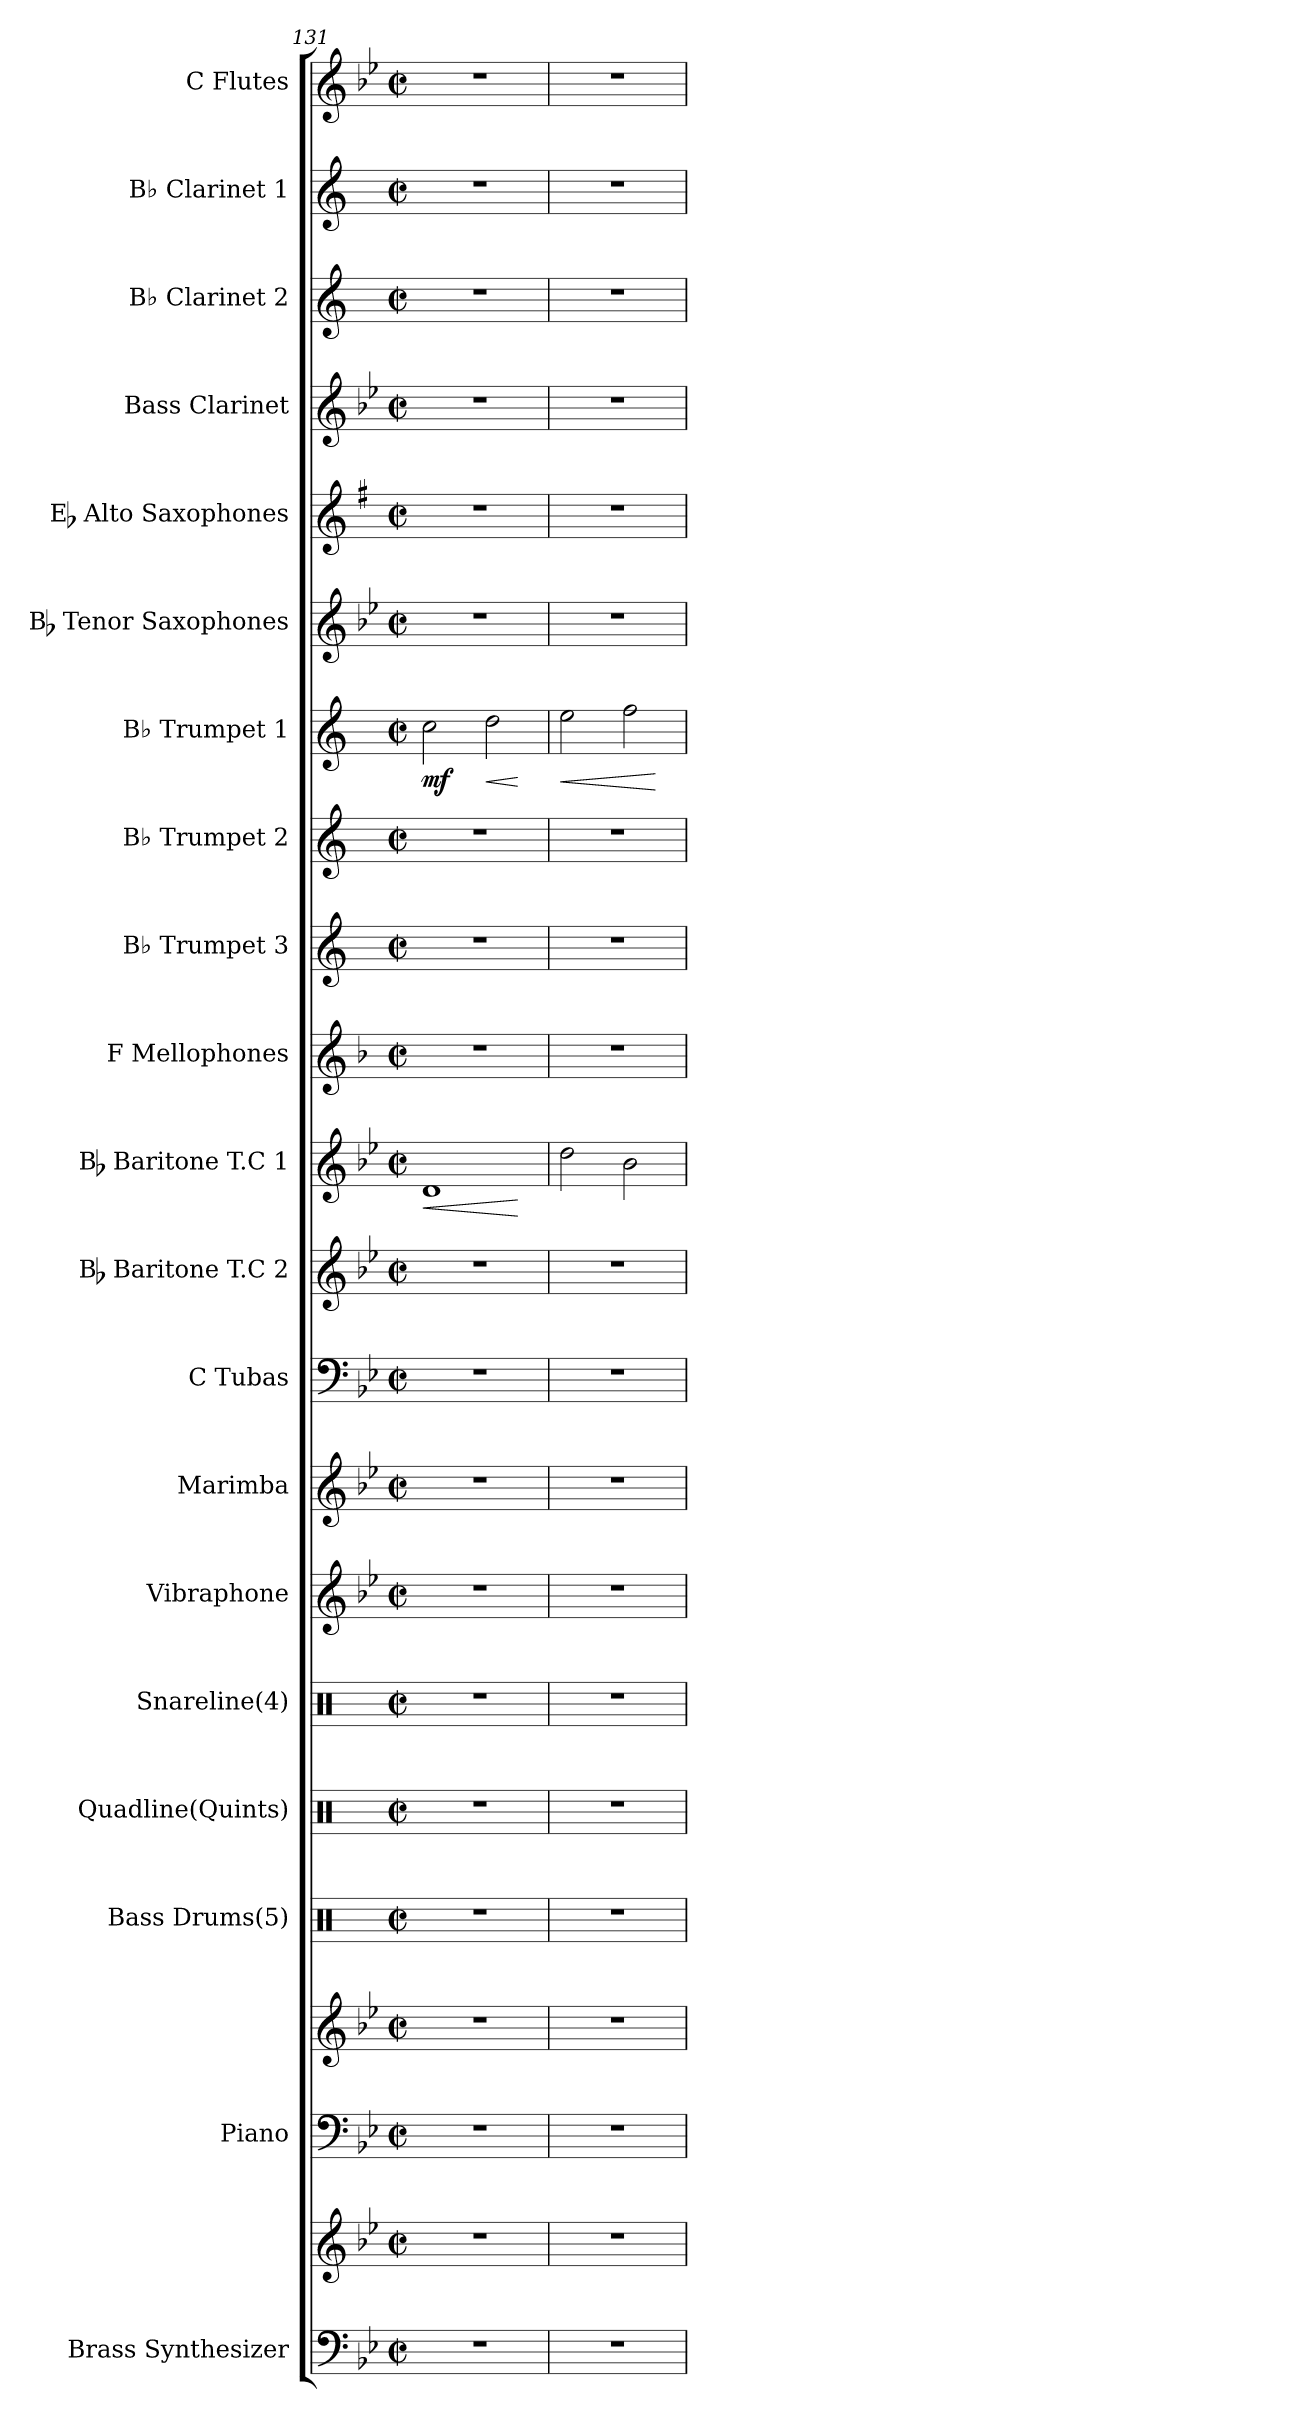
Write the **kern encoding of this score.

**kern	**kern	**kern	**kern	**kern	**kern	**kern	**kern	**kern	**kern	**kern	**kern	**dynam	**kern	**kern	**kern	**kern	**dynam	**kern	**kern	**kern	**kern	**kern	**kern
*part20	*part20	*part19	*part19	*part18	*part17	*part16	*part15	*part14	*part13	*part12	*part11	*part11	*part10	*part9	*part8	*part7	*part7	*part6	*part5	*part4	*part3	*part2	*part1
*staff22	*staff21	*staff20	*staff19	*staff18	*staff17	*staff16	*staff15	*staff14	*staff13	*staff12	*staff11	*staff11	*staff10	*staff9	*staff8	*staff7	*staff7	*staff6	*staff5	*staff4	*staff3	*staff2	*staff1
*I"Brass Synthesizer	*	*I"Piano	*	*I"Bass Drums(5)	*I"Quadline(Quints)	*I"Snareline(4)	*I"Vibraphone	*I"Marimba	*I"C Tubas	*I"Bb Baritone T.C 2	*I"Bb Baritone T.C 1	*	*I"F Mellophones	*I"B♭ Trumpet 3	*I"B♭ Trumpet 2	*I"B♭ Trumpet 1	*	*I"Bb Tenor Saxophones	*I"Eb Alto Saxophones	*I"Bass Clarinet	*I"B♭ Clarinet 2	*I"B♭ Clarinet 1	*I"C Flutes
*I'Synth.	*	*I'Pno.	*	*I'BD	*	*	*	*I'Marimba	*I'Tubas	*I'Baritone T.C 2	*I'Baritone T.C 1	*	*I'Mello	*I'B♭ Tpt. 3	*I'B♭ Tpt. 2	*I'B♭ Tpt. 1	*	*I'Tenor Saxes	*I'Alto Saxes	*I'B. Cl.	*I'B♭ Cl. 2	*I'B♭ Cl. 1	*I'Flutes
*clefF4	*clefG2	*clefF4	*clefG2	*clefX	*clefX	*clefX	*clefG2	*clefG2	*clefF4	*clefG2	*clefG2	*	*clefG2	*clefG2	*clefG2	*clefG2	*	*clefG2	*clefG2	*clefG2	*clefG2	*clefG2	*clefG2
*	*	*	*	*	*	*	*	*	*	*ITrd8c14	*ITrd8c14	*	*ITrd4c7	*ITrd1c2	*ITrd1c2	*ITrd1c2	*	*ITrd8c14	*ITrd5c9	*ITrd8c14	*ITrd1c2	*ITrd1c2	*
*k[b-e-]	*k[b-e-]	*k[b-e-]	*k[b-e-]	*k[]	*k[]	*k[]	*k[b-e-]	*k[b-e-]	*k[b-e-]	*k[b-e-]	*k[b-e-]	*	*k[b-e-]	*k[b-e-]	*k[b-e-]	*k[b-e-]	*	*k[b-e-]	*k[b-e-]	*k[b-e-]	*k[b-e-]	*k[b-e-]	*k[b-e-]
*M2/2	*M2/2	*M2/2	*M2/2	*M2/2	*M2/2	*M2/2	*M2/2	*M2/2	*M2/2	*M2/2	*M2/2	*	*M2/2	*M2/2	*M2/2	*M2/2	*	*M2/2	*M2/2	*M2/2	*M2/2	*M2/2	*M2/2
*met(c|)	*met(c|)	*met(c|)	*met(c|)	*met(c|)	*met(c|)	*met(c|)	*met(c|)	*met(c|)	*met(c|)	*met(c|)	*met(c|)	*	*met(c|)	*met(c|)	*met(c|)	*met(c|)	*	*met(c|)	*met(c|)	*met(c|)	*met(c|)	*met(c|)	*met(c|)
=131	=131	=131	=131	=131	=131	=131	=131	=131	=131	=131	=131	=131	=131	=131	=131	=131	=131	=131	=131	=131	=131	=131	=131
!	!	!	!	!	!	!	!	!	!	!	!	!LO:HP:b	!	!	!	!	!LO:DY:b	!	!	!	!	!	!
1r	1r	1r	1r	1r	1r	1r	1r	1r	1r	1r	1D	<	1r	1r	1r	2b-\	mf	1r	1r	1r	1r	1r	1r
!	!	!	!	!	!	!	!	!	!	!	!	!	!	!	!	!	!LO:HP:b	!	!	!	!	!	!
.	.	.	.	.	.	.	.	.	.	.	.	.	.	.	.	2cc\	<	.	.	.	.	.	.
.	.	.	.	.	.	.	.	.	.	.	.	[	.	.	.	.	[	.	.	.	.	.	.
=132	=132	=132	=132	=132	=132	=132	=132	=132	=132	=132	=132	=132	=132	=132	=132	=132	=132	=132	=132	=132	=132	=132	=132
!	!	!	!	!	!	!	!	!	!	!	!	!	!	!	!	!	!LO:HP:b	!	!	!	!	!	!
1r	1r	1r	1r	1r	1r	1r	1r	1r	1r	1r	2d\	.	1r	1r	1r	2dd\	<	1r	1r	1r	1r	1r	1r
.	.	.	.	.	.	.	.	.	.	.	2B-\	.	.	.	.	2ee-\	.	.	.	.	.	.	.
.	.	.	.	.	.	.	.	.	.	.	.	.	.	.	.	.	[	.	.	.	.	.	.
=	=	=	=	=	=	=	=	=	=	=	=	=	=	=	=	=	=	=	=	=	=	=	=
*-	*-	*-	*-	*-	*-	*-	*-	*-	*-	*-	*-	*-	*-	*-	*-	*-	*-	*-	*-	*-	*-	*-	*-
